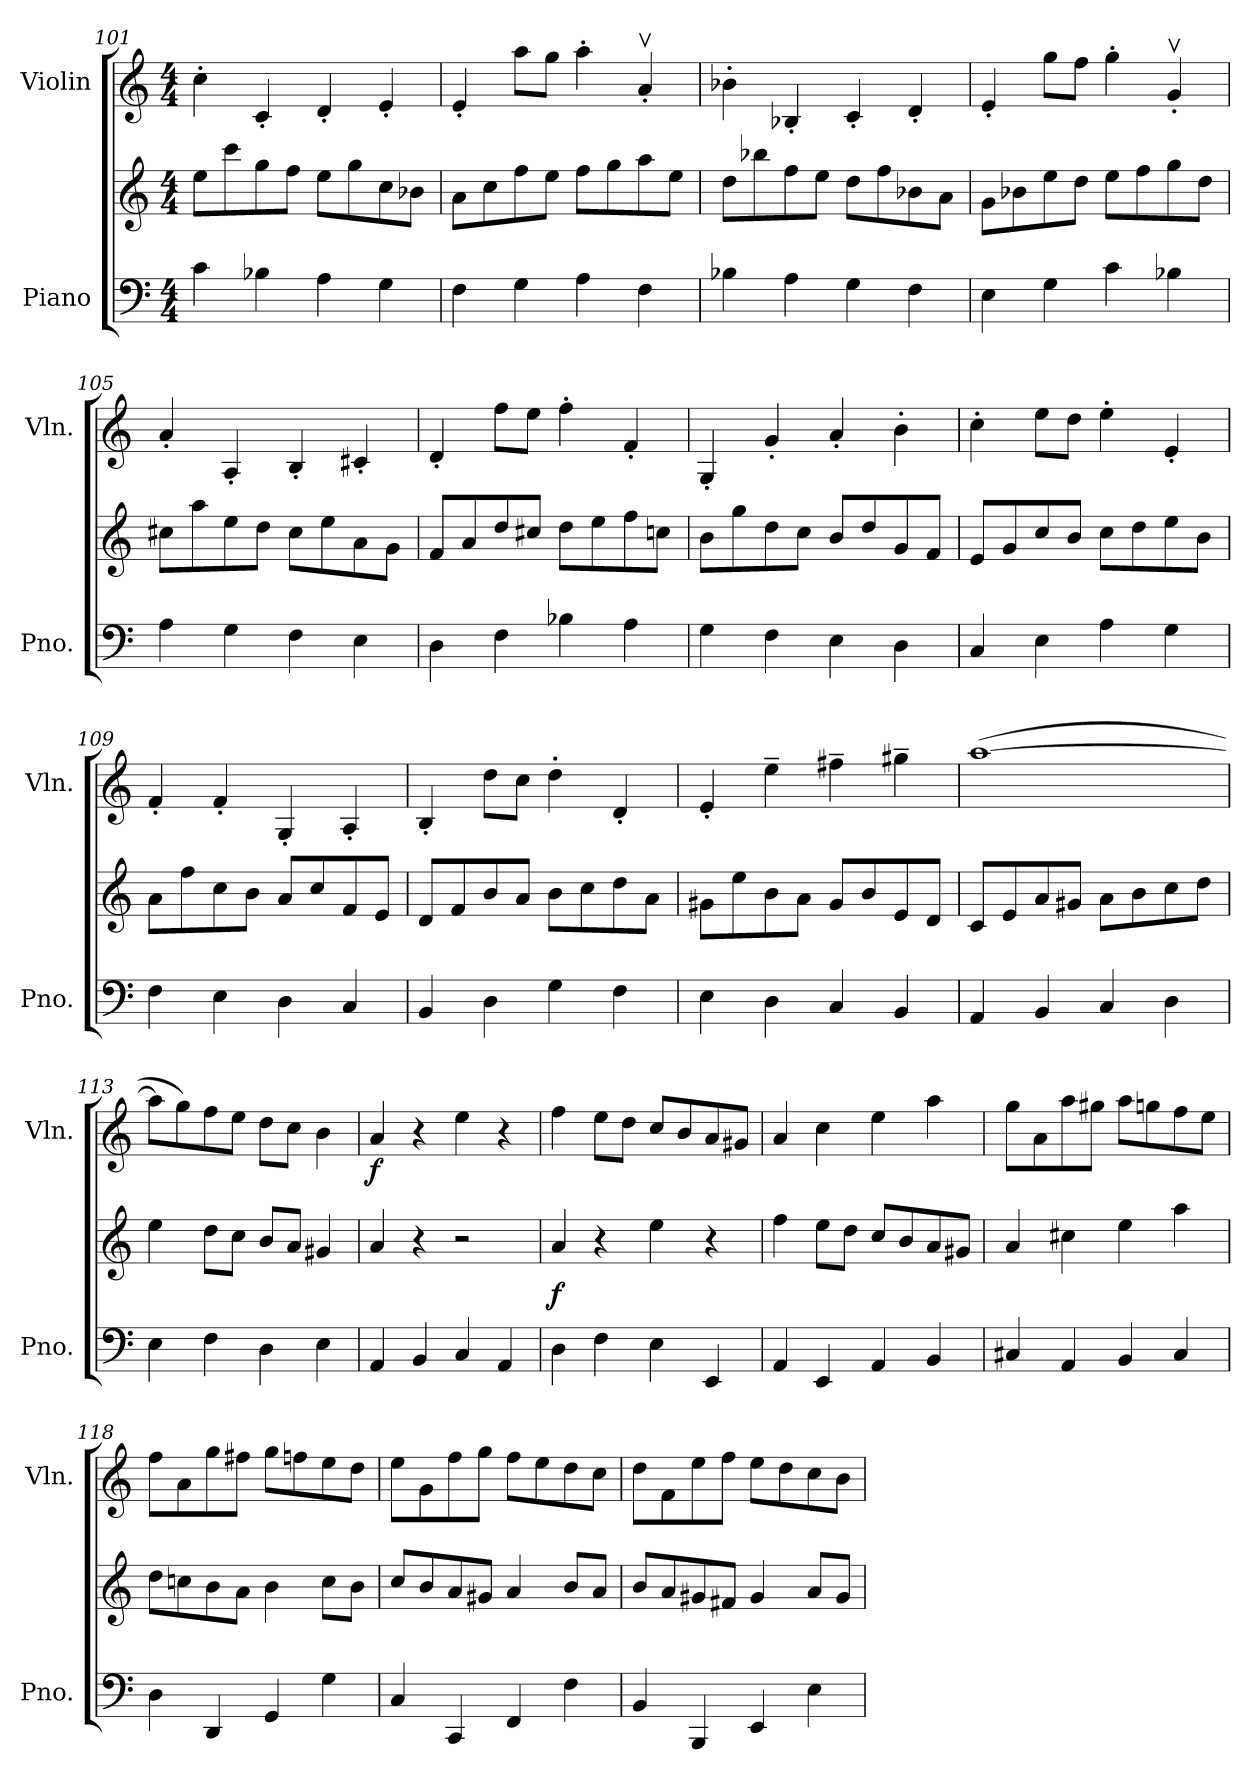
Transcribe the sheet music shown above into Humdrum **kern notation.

**kern	**kern	**dynam	**kern	**dynam
*part2	*part2	*part2	*part1	*part1
*staff3	*staff2	*staff2/3	*staff1	*staff1
*I"Piano	*	*	*I"Violin	*
*I'Pno.	*	*	*I'Vln.	*
*clefF4	*clefG2	*	*clefG2	*
*k[]	*k[]	*	*k[]	*
*M4/4	*M4/4	*	*M4/4	*
=101	=101	=101	=101	=101
4ci\	8eei\L	.	4cc'i\	.
.	8ccci\	.	.	.
4B-Xi\	8ggi\	.	4c'i/	.
.	8ffi\J	.	.	.
4Ai\	8eei\L	.	4d'i/	.
.	8ggi\	.	.	.
4Gi\	8cci\	.	4e'i/	.
.	8b-Xi\J	.	.	.
=102	=102	=102	=102	=102
4Fi\	8ai\L	.	4e'i/	.
.	8cci\	.	.	.
4Gi\	8ffi\	.	8aai\L	.
.	8eei\J	.	8ggi\J	.
4Ai\	8ffi\L	.	4aa'i\	.
.	8ggi\	.	.	.
4Fi\	8aai\	.	4av'i/	.
.	8eei\J	.	.	.
!!LO:LB:g=z
=103	=103	=103	=103	=103
4B-Xi\	8ddi\L	.	4b-X'i\	.
.	8bb-Xi\	.	.	.
4Ai\	8ffi\	.	4B-X'i/	.
.	8eei\J	.	.	.
4Gi\	8ddi\L	.	4c'i/	.
.	8ffi\	.	.	.
4Fi\	8b-Xi\	.	4d'i/	.
.	8ai\J	.	.	.
=104	=104	=104	=104	=104
4Ei\	8gi\L	.	4e'i/	.
.	8b-Xi\	.	.	.
4Gi\	8eei\	.	8ggi\L	.
.	8ddi\J	.	8ffi\J	.
4ci\	8eei\L	.	4gg'i\	.
.	8ffi\	.	.	.
4B-Xi\	8ggi\	.	4gv'i/	.
.	8ddi\J	.	.	.
=105	=105	=105	=105	=105
4Ai\	8cc#Xi\L	.	4a'i/	.
.	8aai\	.	.	.
4Gi\	8eei\	.	4A'i/	.
.	8ddi\J	.	.	.
4Fi\	8cc#i\L	.	4B'i/	.
.	8eei\	.	.	.
4Ei\	8ai\	.	4c#X'i/	.
.	8gi\J	.	.	.
=106	=106	=106	=106	=106
4Di\	8fi/L	.	4d'i/	.
.	8ai/	.	.	.
4Fi\	8ddi/	.	8ffi\L	.
.	8cc#Xi/J	.	8eei\J	.
4B-Xi\	8ddi\L	.	4ff'i\	.
.	8eei\	.	.	.
4Ai\	8ffi\	.	4f'i/	.
.	8ccni\J	.	.	.
!!LO:LB:g=z
=107	=107	=107	=107	=107
4Gi\	8bi\L	.	4G'i/	.
.	8ggi\	.	.	.
4Fi\	8ddi\	.	4g'i/	.
.	8cci\J	.	.	.
4Ei\	8bi/L	.	4a'i/	.
.	8ddi/	.	.	.
4Di\	8gi/	.	4b'i\	.
.	8fi/J	.	.	.
=108	=108	=108	=108	=108
4Ci/	8ei/L	.	4cc'i\	.
.	8gi/	.	.	.
4Ei\	8cci/	.	8eei\L	.
.	8bi/J	.	8ddi\J	.
4Ai\	8cci\L	.	4ee'i\	.
.	8ddi\	.	.	.
4Gi\	8eei\	.	4e'i/	.
.	8bi\J	.	.	.
=109	=109	=109	=109	=109
4Fi\	8ai\L	.	4f'i/	.
.	8ffi\	.	.	.
4Ei\	8cci\	.	4f'i/	.
.	8bi\J	.	.	.
4Di\	8ai/L	.	4G'i/	.
.	8cci/	.	.	.
4Ci/	8fi/	.	4A'i/	.
.	8ei/J	.	.	.
=110	=110	=110	=110	=110
4BBi/	8di/L	.	4B'i/	.
.	8fi/	.	.	.
4Di\	8bi/	.	8ddi\L	.
.	8ai/J	.	8cci\J	.
4Gi\	8bi\L	.	4dd'i\	.
.	8cci\	.	.	.
4Fi\	8ddi\	.	4d'i/	.
.	8ai\J	.	.	.
!!LO:LB:g=z
=111	=111	=111	=111	=111
4Ei\	8g#Xi\L	.	4e'i/	.
.	8eei\	.	.	.
4Di\	8bi\	.	4ee~i\	.
.	8ai\J	.	.	.
4Ci/	8g#i/L	.	4ff#X~i\	.
.	8bi/	.	.	.
4BBi/	8ei/	.	4gg#X~i\	.
.	8di/J	.	.	.
=112	=112	=112	=112	=112
4AAi/	8ci/L	.	([1aai	.
.	8ei/	.	.	.
4BBi/	8ai/	.	.	.
.	8g#Xi/J	.	.	.
4Ci/	8ai\L	.	.	.
.	8bi\	.	.	.
4Di\	8cci\	.	.	.
.	8ddi\J	.	.	.
=113	=113	=113	=113	=113
4Ei\	4eei\	.	8aai\L]	.
.	.	.	8ggi\)	.
4Fi\	8ddi\L	.	8ffi\	.
.	8cci\J	.	8eei\J	.
4Di\	8bi/L	.	8ddi\L	.
.	8ai/J	.	8cci\J	.
4Ei\	4g#Xi/	.	4bi\	.
=114	=114	=114	=114	=114
4AAi/	4ai/	.	4ai/	f
4BBi/	4r	.	4r	.
4Ci/	2r	.	4eei\	.
4AAi/	.	.	4r	.
!!LO:PB:g=z
=115	=115	=115	=115	=115
4Di\	4ai/	f	4ffi\	.
4Fi\	4r	.	8eei\L	.
.	.	.	8ddi\J	.
4Ei\	4eei\	.	8cci/L	.
.	.	.	8bi/	.
4EEi/	4r	.	8ai/	.
.	.	.	8g#Xi/J	.
=116	=116	=116	=116	=116
4AAi/	4ffi\	.	4ai/	.
4EEi/	8eei\L	.	4cci\	.
.	8ddi\J	.	.	.
4AAi/	8cci/L	.	4eei\	.
.	8bi/	.	.	.
4BBi/	8ai/	.	4aai\	.
.	8g#Xi/J	.	.	.
=117	=117	=117	=117	=117
4C#Xi/	4ai/	.	8ggi\L	.
.	.	.	8ai\	.
4AAi/	4cc#Xi\	.	8aai\	.
.	.	.	8gg#Xi\J	.
4BBi/	4eei\	.	8aai\L	.
.	.	.	8ggni\	.
4C#i/	4aai\	.	8ffi\	.
.	.	.	8eei\J	.
=118	=118	=118	=118	=118
4Di\	8ddi\L	.	8ffi\L	.
.	8ccni\	.	8ai\	.
4DDi/	8bi\	.	8ggi\	.
.	8ai\J	.	8ff#Xi\J	.
4GGi/	4bi\	.	8ggi\L	.
.	.	.	8ffni\	.
4Gi\	8cci\L	.	8eei\	.
.	8bi\J	.	8ddi\J	.
=119	=119	=119	=119	=119
4Ci/	8cci/L	.	8eei\L	.
.	8bi/	.	8gi\	.
4CCi/	8ai/	.	8ffi\	.
.	8g#Xi/J	.	8ggi\J	.
4FFi/	4ai/	.	8ffi\L	.
.	.	.	8eei\	.
4Fi\	8bi/L	.	8ddi\	.
.	8ai/J	.	8cci\J	.
!!LO:LB:g=z
=120	=120	=120	=120	=120
4BBi/	8bi/L	.	8ddi\L	.
.	8ai/	.	8fi\	.
4BBBi/	8g#Xi/	.	8eei\	.
.	8f#Xi/J	.	8ffi\J	.
4EEi/	4g#i/	.	8eei\L	.
.	.	.	8ddi\	.
4Ei\	8ai/L	.	8cci\	.
.	8g#i/J	.	8bi\J	.
=	=	=	=	=
*-	*-	*-	*-	*-
